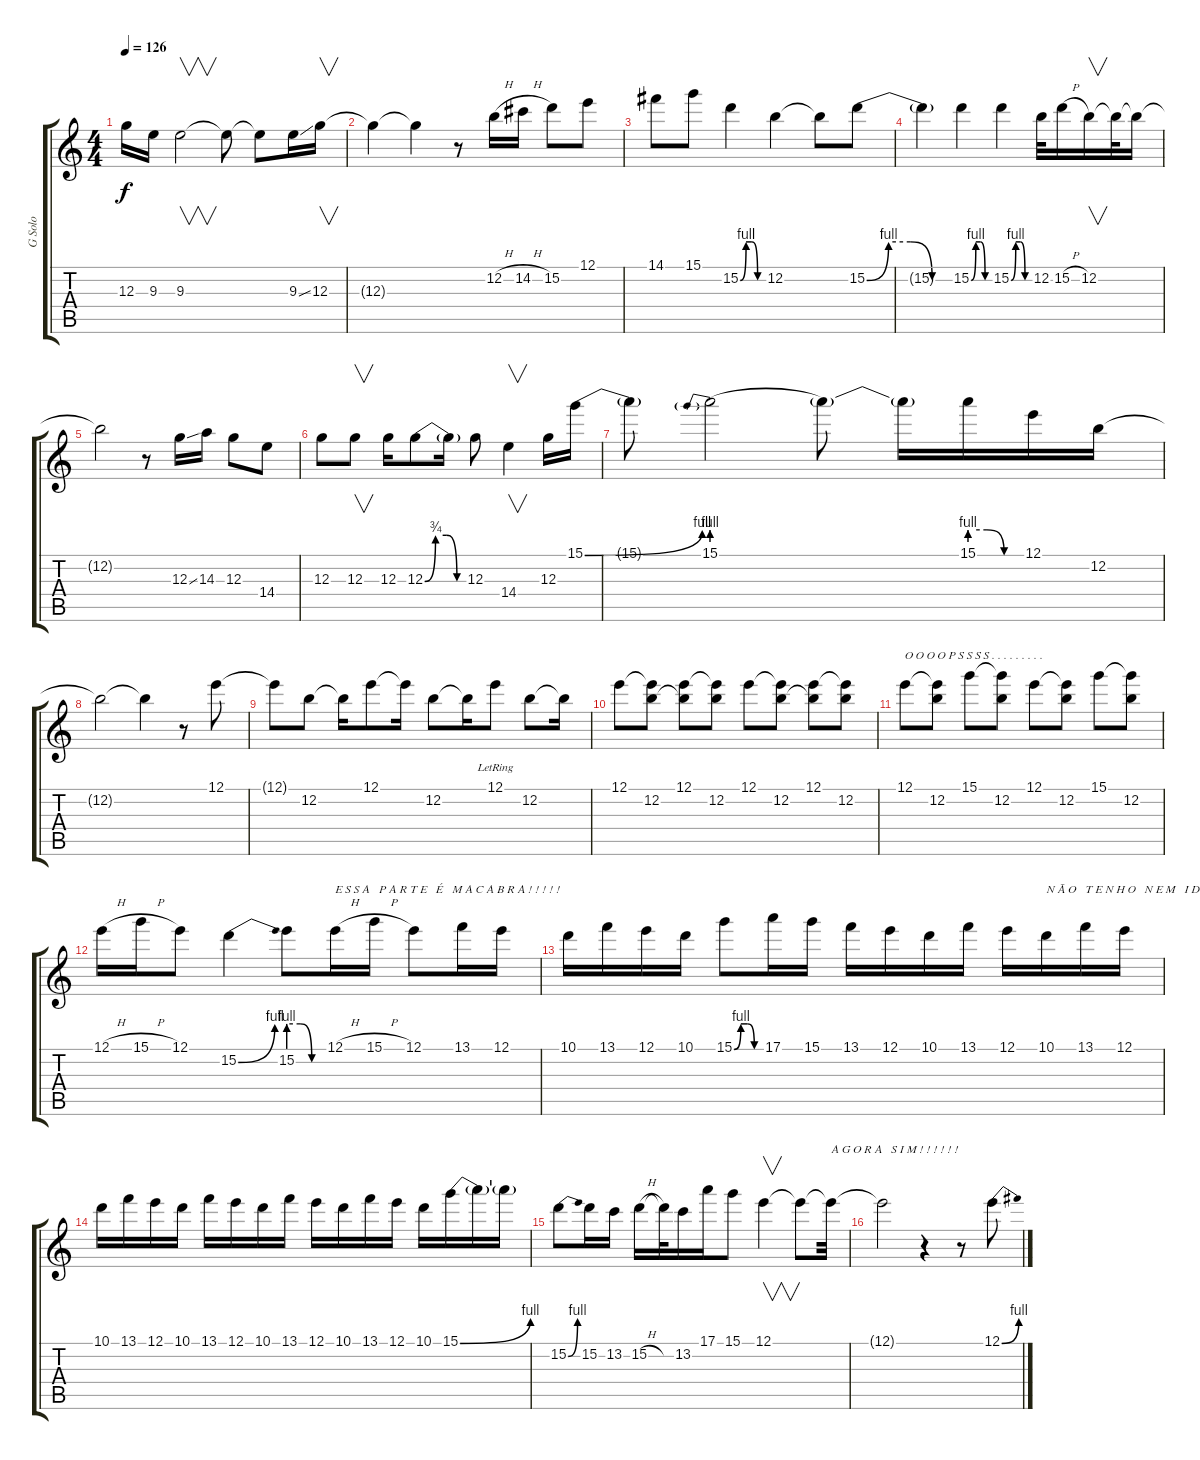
\track ("G Solo" "G Solo") {instrument overdrivenguitar}
\staff {score tabs}
\tuning (E4 B3 G3 D3 A2 E2) {hide}
\ts (4 4)
\tempo 126
\clef g2
\ks c
12.3.16{dy f} 9.3.16 9.3.2{v} 9.3{t}.8 9.3{t}.8 9.3{ss}.16 12.3.16{v} |
12.3{t}.4 12.3{t}.4 r.8 12.2{h}.16 14.2{h}.16 15.2.8 12.1.8 |
14.1.8 15.1.8 15.2{be (custom 0 0 15 4 30 4 45 0 60 0)}.4 12.2.4 12.2{t}.8 15.2{be (custom 0 0 15 4 30 4 45 0 60 0)}.8 |
15.2{t}.4 15.2{be (custom 0 0 15 4 30 4 45 0 60 0)}.4 15.2{be (custom 0 0 15 4 30 4 45 0 60 0)}.4 12.2.32 15.2{h}.16 12.2.16{v} 12.2{t}.32 12.2{t}.16 |
12.2{t}.2 r.8 12.3{ss}.16 14.3.16 12.3.8 14.4.8 |
12.3.8 12.3.8{v} 12.3.16 12.3{be (custom 0 0 15 3 30 3 45 0 60 0)}.8 12.3{t}.16 12.3.8 14.4.4{v} 12.3.16 15.1{be (bend 0 0 60 4)}.16 |
15.1{t}.8 15.1{be (prebend 0 4 60 4)}.2 15.1{t}.8 15.1{t}.16 15.1{be (custom 0 4 20 4 40 0 60 0)}.16 12.1.16 12.2.16 |
12.2{t}.2 12.2{t}.4 r.8 12.1.8 |
12.1{t}.8 12.2.8 12.2{t}.16 12.1.8 12.1{t}.16 12.2.8 12.2{t}.16 12.1{lr}.8 12.2.8 12.2{t}.16 |
12.1.8 (12.1{t} 12.2).8 (12.1 12.2{t}).8 (12.1{t} 12.2).8 12.1.8 (12.1{t} 12.2).8 (12.1 12.2{t}).8 (12.1{t} 12.2).8 |
12.1.8{txt "O O O O P S S S S . . . . . . . . . "} (12.1{t} 12.2).8 15.1.8 (15.1{t} 12.2).8 12.1.8 (12.1{t} 12.2).8 15.1.8 (15.1{t} 12.2).8 |
12.1{h}.16 15.1{h}.16 12.1.8 15.2{be (bend 0 0 60 4)}.4 15.2{be (custom 0 4 20 4 40 0 60 0)}.8 12.1{h}.16{txt "E S S A   P A R T E   É   M A C A B R A ! ! ! ! !"} 15.1{h}.16 12.1.8 13.1.16 12.1.16 |
10.1.16 13.1.16 12.1.16 10.1.16 15.1{be (custom 0 0 15 4 30 4 45 0 60 0)}.8 17.1.16 15.1.16 13.1.16 12.1.16 10.1.16 13.1.16 12.1.16 10.1.16{txt "N Ã O   T E N H O   N E M   I D É I A ! ! ! ! !"} 13.1.16 12.1.16 |
10.1.16 13.1.16 12.1.16 10.1.16 13.1.16 12.1.16 10.1.16 13.1.16 12.1.16 10.1.16 13.1.16 12.1.16 10.1.16 15.1{be (bend 0 0 60 4)}.16 15.1{t}.16 15.1{t}.16 |
15.2{be (bend 0 0 60 4)}.8 15.2.16 13.2.16 15.2{h}.16 15.2{t}.32 13.2.16 17.1.16 15.1.8 12.1.4{v} 12.1{t}.8 12.1{t}.32{txt "A G O R A   S I M ! ! ! ! ! !"} |
12.1{t}.2 r.4 r.8 12.1{be (bend 0 0 60 4)}.8
